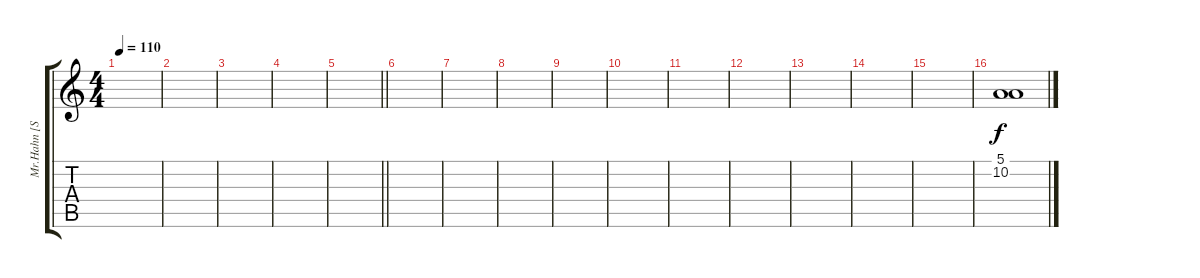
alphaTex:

\track ("Mr.Hahn [Sampler3]" "Mr.Hahn [S") {instrument stringensemble2}
\staff {score tabs}
\tuning (E4 B3 G3 D3 A2 D2) {hide}
\ts (4 4)
\tempo 110
\clef g2
\ks c
|
|
|
|
\barLineRight lightlight
|
|
|
|
|
|
|
|
|
|
|
(5.1 10.2).1
